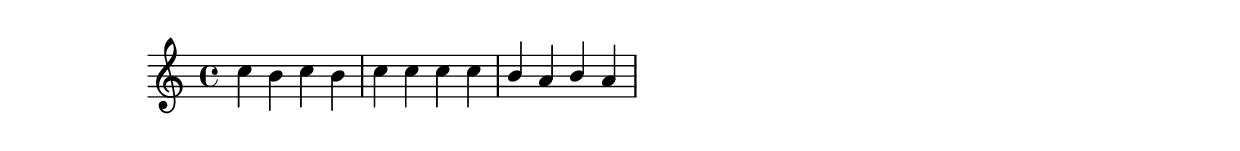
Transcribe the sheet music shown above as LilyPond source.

\header {

  texidoc = "Stem directions for notes on the middle staff line are
  determined by the directions of their neighbors."

}

\version "2.14.0"
\relative c'' \new Voice \with {
     \consists "Melody_engraver"
     \override Stem #'neutral-direction = #'()
} {
  c4 b c b
  c c c c
  b a b a
} 
  
  
